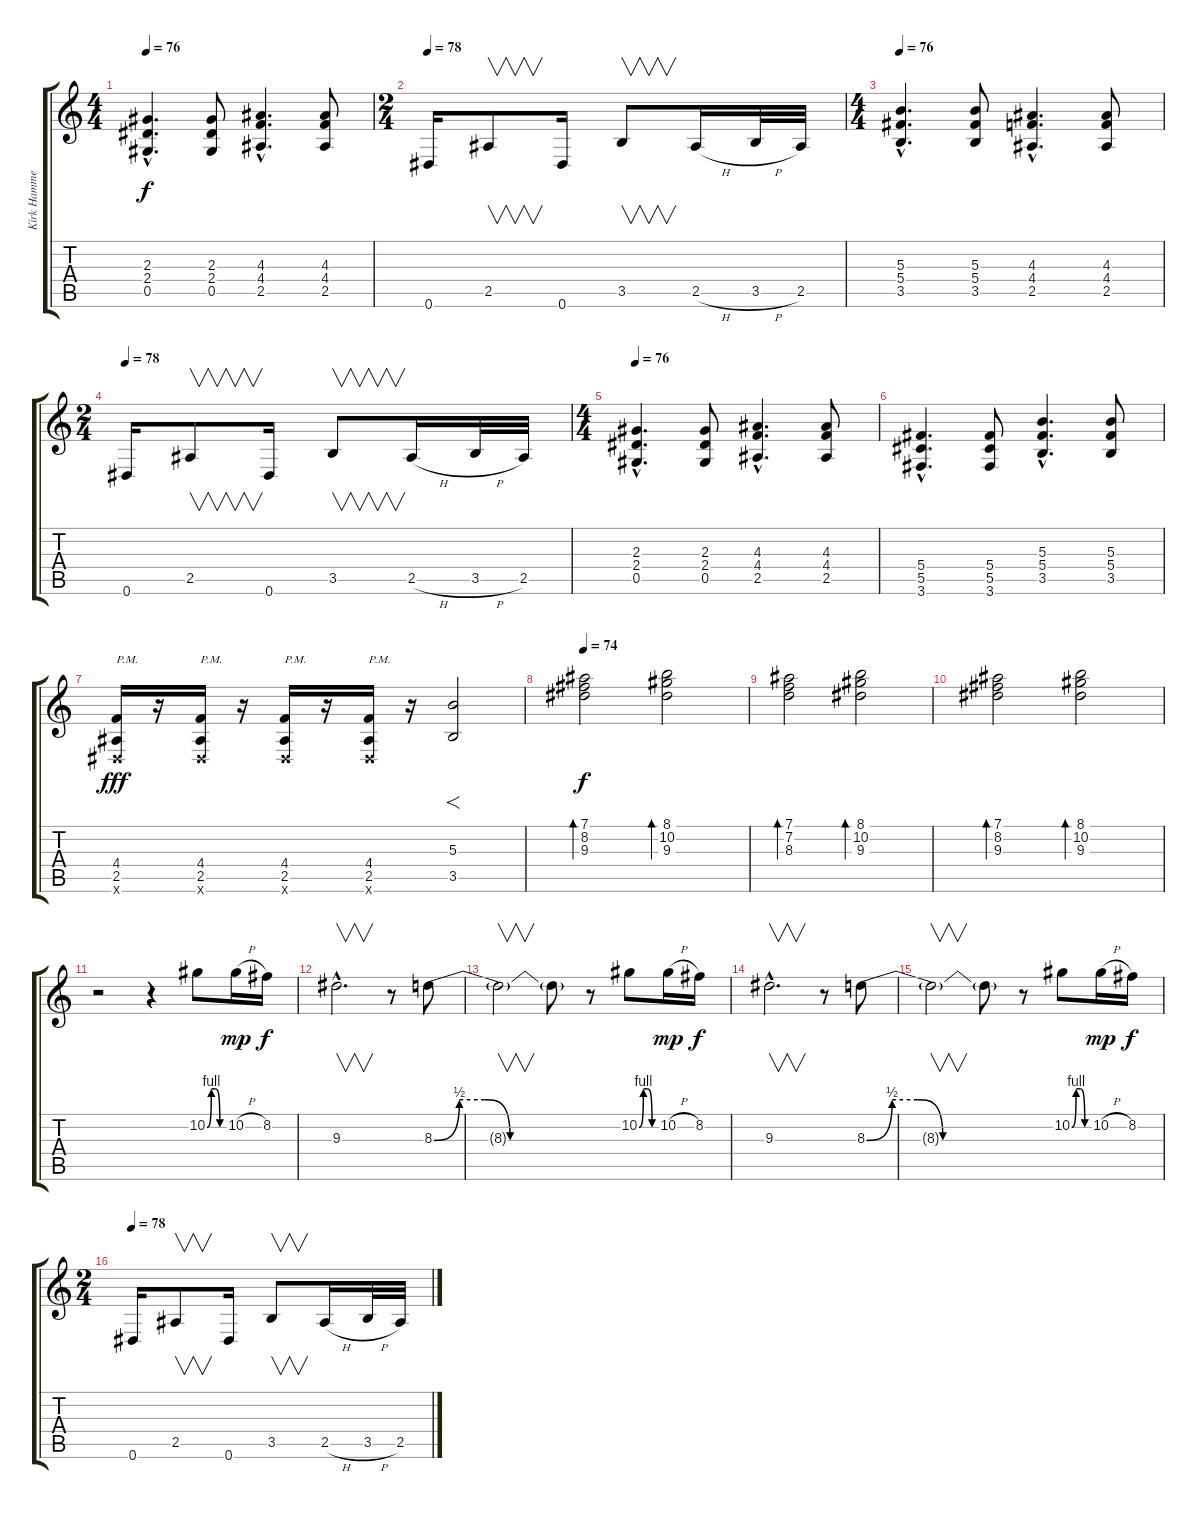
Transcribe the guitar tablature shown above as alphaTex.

\track ("Kirk Hammet" "Kirk Hamme") {instrument distortionguitar}
\staff {score tabs}
\tuning (Eb4 Bb3 Gb3 Db3 Ab2 Eb2) {hide}
\ts (4 4)
\tempo 76
\clef g2
\ks c
(2.3{hac} 2.4{hac} 0.5{hac}).4{d dy f volume 10} (2.3 2.4 0.5).8 (4.3{hac} 4.4{hac} 2.5{hac}).4{d} (4.3 4.4 2.5).8 |
\ts (2 4)
\tempo 78
0.6.16{volume 16 instrument distortionguitar} 2.5.8{v} 0.6.16 3.5.8{v} 2.5{h}.16 3.5{h}.32 2.5.32 |
\ts (4 4)
\tempo 76
(5.3{hac} 5.4{hac} 3.5{hac}).4{d volume 10} (5.3 5.4 3.5).8 (4.3{hac} 4.4{hac} 2.5{hac}).4{d} (4.3 4.4 2.5).8 |
\ts (2 4)
\tempo 78
0.6.16{volume 16 instrument distortionguitar} 2.5.8{v} 0.6.16 3.5.8{v} 2.5{h}.16 3.5{h}.32 2.5.32 |
\ts (4 4)
\tempo 76
(2.3{hac} 2.4{hac} 0.5{hac}).4{d volume 10} (2.3 2.4 0.5).8 (4.3{hac} 4.4{hac} 2.5{hac}).4{d} (4.3 4.4 2.5).8 |
(5.4{hac} 5.5{hac} 3.6{hac}).4{d} (5.4 5.5 3.6).8 (5.3{hac} 5.4{hac} 3.5{hac}).4{d} (5.3 5.4 3.5).8 |
(4.4 2.5 0.6{x}).16{txt "P.M." dy fff} r.16 (4.4 2.5 0.6{x}).16{txt "P.M."} r.16 (4.4 2.5 0.6{x}).16{txt "P.M."} r.16 (4.4 2.5 0.6{x}).16{txt "P.M."} r.16 (5.3 3.5).2{f} |
\tempo 74
(7.1 8.2 9.3).2{bd 60 dy f volume 7 instrument electricguitarclean} (8.1 10.2 9.3).2{bd 60} |
(7.1 7.2 8.3).2{bd 60} (8.1 10.2 9.3).2{bd 60} |
(7.1 8.2 9.3).2{bd 60} (8.1 10.2 9.3).2{bd 60} |
r.2{volume 11 instrument distortionguitar} r.4 10.2{be (custom 0 0 15 4 30 4 45 0 60 0)}.8 10.2{h}.16{dy mp} 8.2.16{dy f} |
9.3{hac}.2{v d} r.8 8.3{be (custom 0 0 10 2 20 2 30 0 60 0)}.8 |
8.3{t}.2{v} 8.3{t}.8 r.8 10.2{be (custom 0 0 15 4 30 4 45 0 60 0)}.8 10.2{h}.16{dy mp} 8.2.16{dy f} |
9.3{hac}.2{v d} r.8 8.3{be (custom 0 0 10 2 20 2 30 0 60 0)}.8 |
8.3{t}.2{v} 8.3{t}.8 r.8 10.2{be (custom 0 0 15 4 30 4 45 0 60 0)}.8 10.2{h}.16{dy mp} 8.2.16{dy f} |
\ts (2 4)
\tempo 78
0.6.16{volume 16 instrument distortionguitar} 2.5.8{v} 0.6.16 3.5.8{v} 2.5{h}.16 3.5{h}.32 2.5.32
